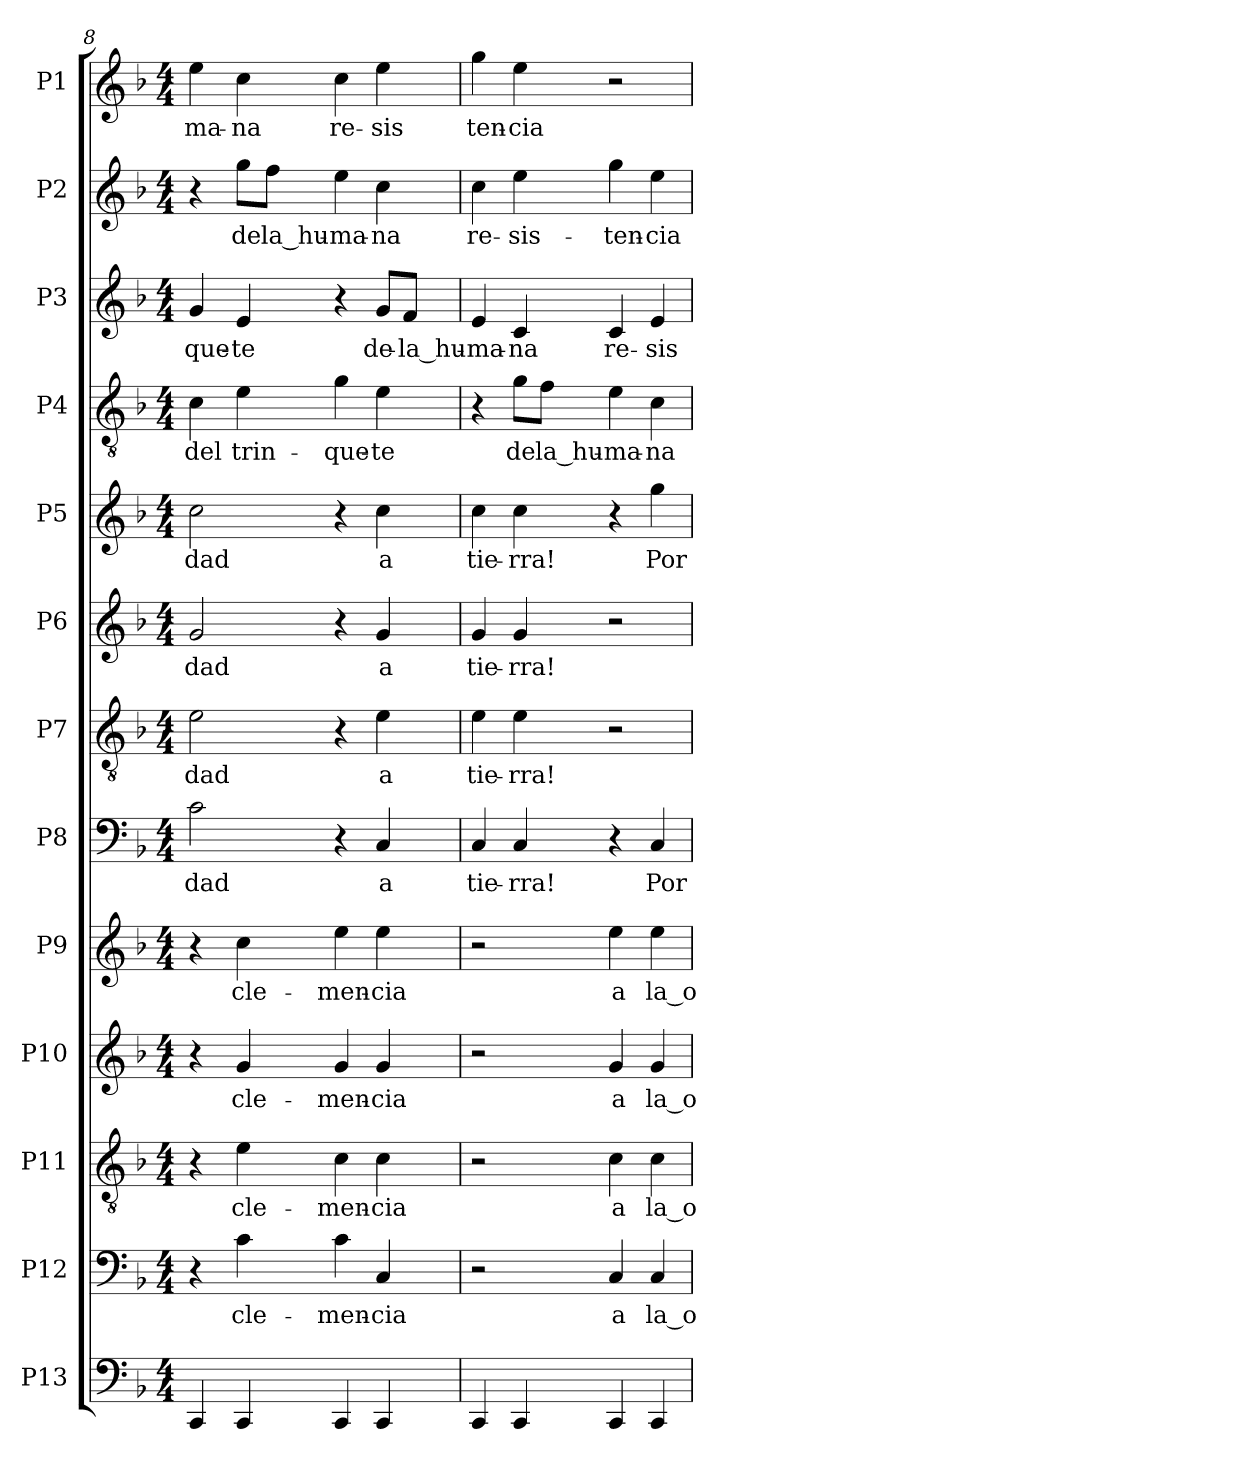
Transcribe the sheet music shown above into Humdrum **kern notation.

**kern	**kern	**text	**kern	**text	**kern	**text	**kern	**text	**kern	**text	**kern	**text	**kern	**text	**kern	**text	**kern	**text	**kern	**text	**kern	**text	**kern	**text
*part13	*part12	*part12	*part11	*part11	*part10	*part10	*part9	*part9	*part8	*part8	*part7	*part7	*part6	*part6	*part5	*part5	*part4	*part4	*part3	*part3	*part2	*part2	*part1	*part1
*staff13	*staff12	*staff12	*staff11	*staff11	*staff10	*staff10	*staff9	*staff9	*staff8	*staff8	*staff7	*staff7	*staff6	*staff6	*staff5	*staff5	*staff4	*staff4	*staff3	*staff3	*staff2	*staff2	*staff1	*staff1
*I"P13	*I"P12	*	*I"P11	*	*I"P10	*	*I"P9	*	*I"P8	*	*I"P7	*	*I"P6	*	*I"P5	*	*I"P4	*	*I"P3	*	*I"P2	*	*I"P1	*
*clefF4	*clefF4	*	*clefGv2	*	*clefG2	*	*clefG2	*	*clefF4	*	*clefGv2	*	*clefG2	*	*clefG2	*	*clefGv2	*	*clefG2	*	*clefG2	*	*clefG2	*
*	*	*	*ITrd7c12	*	*	*	*	*	*	*	*ITrd7c12	*	*	*	*	*	*ITrd7c12	*	*	*	*	*	*	*
*k[b-]	*k[b-]	*	*k[b-]	*	*k[b-]	*	*k[b-]	*	*k[b-]	*	*k[b-]	*	*k[b-]	*	*k[b-]	*	*k[b-]	*	*k[b-]	*	*k[b-]	*	*k[b-]	*
*F:	*F:	*	*F:	*	*F:	*	*F:	*	*F:	*	*F:	*	*F:	*	*F:	*	*F:	*	*F:	*	*F:	*	*F:	*
*M4/4	*M4/4	*	*M4/4	*	*M4/4	*	*M4/4	*	*M4/4	*	*M4/4	*	*M4/4	*	*M4/4	*	*M4/4	*	*M4/4	*	*M4/4	*	*M4/4	*
=8	=8	=8	=8	=8	=8	=8	=8	=8	=8	=8	=8	=8	=8	=8	=8	=8	=8	=8	=8	=8	=8	=8	=8	=8
!	!	!	!	!	!	!	!	!	!	!LO:LY:b:color=#000000	!	!	!	!	!	!	!	!	!	!	!	!	!	!
!	!	!	!	!	!	!	!	!	!	!	!	!LO:LY:b:color=#000000	!	!	!	!	!	!	!	!	!	!	!	!
!	!	!	!	!	!	!	!	!	!	!	!	!	!	!LO:LY:b:color=#000000	!	!	!	!	!	!	!	!	!	!
!	!	!	!	!	!	!	!	!	!	!	!	!	!	!	!	!LO:LY:b:color=#000000	!	!	!	!	!	!	!	!
!	!	!	!	!	!	!	!	!	!	!	!	!	!	!	!	!	!	!LO:LY:b:color=#000000	!	!	!	!	!	!
!	!	!	!	!	!	!	!	!	!	!	!	!	!	!	!	!	!	!	!	!LO:LY:b:color=#000000	!	!	!	!
!	!	!	!	!	!	!	!	!	!	!	!	!	!	!	!	!	!	!	!	!	!	!	!	!LO:LY:b:color=#000000
4CCi/	4r	.	4r	.	4r	.	4r	.	2ci\	-dad	2Ei\	-dad	2gi/	-dad	2cci\	-dad	4Ci\	del	4gi/	-que-	4r	.	4eei\	-ma-
!	!	!LO:LY:b:color=#000000	!	!	!	!	!	!	!	!	!	!	!	!	!	!	!	!	!	!	!	!	!	!
!	!	!	!	!LO:LY:b:color=#000000	!	!	!	!	!	!	!	!	!	!	!	!	!	!	!	!	!	!	!	!
!	!	!	!	!	!	!LO:LY:b:color=#000000	!	!	!	!	!	!	!	!	!	!	!	!	!	!	!	!	!	!
!	!	!	!	!	!	!	!	!LO:LY:b:color=#000000	!	!	!	!	!	!	!	!	!	!	!	!	!	!	!	!
!	!	!	!	!	!	!	!	!	!	!	!	!	!	!	!	!	!	!LO:LY:b:color=#000000	!	!	!	!	!	!
!	!	!	!	!	!	!	!	!	!	!	!	!	!	!	!	!	!	!	!	!LO:LY:b:color=#000000	!	!	!	!
!	!	!	!	!	!	!	!	!	!	!	!	!	!	!	!	!	!	!	!	!	!	!LO:LY:b:color=#000000	!	!
!	!	!	!	!	!	!	!	!	!	!	!	!	!	!	!	!	!	!	!	!	!	!	!	!LO:LY:b:color=#000000
4CCi/	4ci\	cle-	4Ei\	cle-	4gi/	cle-	4cci\	cle-	.	.	.	.	.	.	.	.	4Ei\	trin-	4ei/	-te	8ggi\L	de	4cci\	-na
!	!	!	!	!	!	!	!	!	!	!	!	!	!	!	!	!	!	!	!	!	!	!LO:LY:b:color=#000000	!	!
.	.	.	.	.	.	.	.	.	.	.	.	.	.	.	.	.	.	.	.	.	8ffi\J	la_hu-	.	.
!	!	!LO:LY:b:color=#000000	!	!	!	!	!	!	!	!	!	!	!	!	!	!	!	!	!	!	!	!	!	!
!	!	!	!	!LO:LY:b:color=#000000	!	!	!	!	!	!	!	!	!	!	!	!	!	!	!	!	!	!	!	!
!	!	!	!	!	!	!LO:LY:b:color=#000000	!	!	!	!	!	!	!	!	!	!	!	!	!	!	!	!	!	!
!	!	!	!	!	!	!	!	!LO:LY:b:color=#000000	!	!	!	!	!	!	!	!	!	!	!	!	!	!	!	!
!	!	!	!	!	!	!	!	!	!	!	!	!	!	!	!	!	!	!LO:LY:b:color=#000000	!	!	!	!	!	!
!	!	!	!	!	!	!	!	!	!	!	!	!	!	!	!	!	!	!	!	!	!	!LO:LY:b:color=#000000	!	!
!	!	!	!	!	!	!	!	!	!	!	!	!	!	!	!	!	!	!	!	!	!	!	!	!LO:LY:b:color=#000000
4CCi/	4ci\	-men-	4Ci\	-men-	4gi/	-men-	4eei\	-men-	4r	.	4r	.	4r	.	4r	.	4Gi\	-que-	4r	.	4eei\	-ma-	4cci\	re-
!	!	!LO:LY:b:color=#000000	!	!	!	!	!	!	!	!	!	!	!	!	!	!	!	!	!	!	!	!	!	!
!	!	!	!	!LO:LY:b:color=#000000	!	!	!	!	!	!	!	!	!	!	!	!	!	!	!	!	!	!	!	!
!	!	!	!	!	!	!LO:LY:b:color=#000000	!	!	!	!	!	!	!	!	!	!	!	!	!	!	!	!	!	!
!	!	!	!	!	!	!	!	!LO:LY:b:color=#000000	!	!	!	!	!	!	!	!	!	!	!	!	!	!	!	!
!	!	!	!	!	!	!	!	!	!	!LO:LY:b:color=#000000	!	!	!	!	!	!	!	!	!	!	!	!	!	!
!	!	!	!	!	!	!	!	!	!	!	!	!LO:LY:b:color=#000000	!	!	!	!	!	!	!	!	!	!	!	!
!	!	!	!	!	!	!	!	!	!	!	!	!	!	!LO:LY:b:color=#000000	!	!	!	!	!	!	!	!	!	!
!	!	!	!	!	!	!	!	!	!	!	!	!	!	!	!	!LO:LY:b:color=#000000	!	!	!	!	!	!	!	!
!	!	!	!	!	!	!	!	!	!	!	!	!	!	!	!	!	!	!LO:LY:b:color=#000000	!	!	!	!	!	!
!	!	!	!	!	!	!	!	!	!	!	!	!	!	!	!	!	!	!	!	!LO:LY:b:color=#000000	!	!	!	!
!	!	!	!	!	!	!	!	!	!	!	!	!	!	!	!	!	!	!	!	!	!	!LO:LY:b:color=#000000	!	!
!	!	!	!	!	!	!	!	!	!	!	!	!	!	!	!	!	!	!	!	!	!	!	!	!LO:LY:b:color=#000000
4CCi/	4Ci/	-cia	4Ci\	-cia	4gi/	-cia	4eei\	-cia	4Ci/	a	4Ei\	a	4gi/	a	4cci\	a	4Ei\	-te	8gi/L	de-	4cci\	-na	4eei\	-sis
!	!	!	!	!	!	!	!	!	!	!	!	!	!	!	!	!	!	!	!	!LO:LY:b:color=#000000	!	!	!	!
.	.	.	.	.	.	.	.	.	.	.	.	.	.	.	.	.	.	.	8fi/J	-la_hu-	.	.	.	.
!!LO:PB:g=z
=9	=9	=9	=9	=9	=9	=9	=9	=9	=9	=9	=9	=9	=9	=9	=9	=9	=9	=9	=9	=9	=9	=9	=9	=9
!	!	!	!	!	!	!	!	!	!	!LO:LY:b:color=#000000	!	!	!	!	!	!	!	!	!	!	!	!	!	!
!	!	!	!	!	!	!	!	!	!	!	!	!LO:LY:b:color=#000000	!	!	!	!	!	!	!	!	!	!	!	!
!	!	!	!	!	!	!	!	!	!	!	!	!	!	!LO:LY:b:color=#000000	!	!	!	!	!	!	!	!	!	!
!	!	!	!	!	!	!	!	!	!	!	!	!	!	!	!	!LO:LY:b:color=#000000	!	!	!	!	!	!	!	!
!	!	!	!	!	!	!	!	!	!	!	!	!	!	!	!	!	!	!	!	!LO:LY:b:color=#000000	!	!	!	!
!	!	!	!	!	!	!	!	!	!	!	!	!	!	!	!	!	!	!	!	!	!	!LO:LY:b:color=#000000	!	!
!	!	!	!	!	!	!	!	!	!	!	!	!	!	!	!	!	!	!	!	!	!	!	!	!LO:LY:b:color=#000000
4CCi/	2r	.	2r	.	2r	.	2r	.	4Ci/	tie-	4Ei\	tie-	4gi/	tie-	4cci\	tie-	4r	.	4ei/	-ma-	4cci\	re-	4ggi\	ten-
!	!	!	!	!	!	!	!	!	!	!LO:LY:b:color=#000000	!	!	!	!	!	!	!	!	!	!	!	!	!	!
!	!	!	!	!	!	!	!	!	!	!	!	!LO:LY:b:color=#000000	!	!	!	!	!	!	!	!	!	!	!	!
!	!	!	!	!	!	!	!	!	!	!	!	!	!	!LO:LY:b:color=#000000	!	!	!	!	!	!	!	!	!	!
!	!	!	!	!	!	!	!	!	!	!	!	!	!	!	!	!LO:LY:b:color=#000000	!	!	!	!	!	!	!	!
!	!	!	!	!	!	!	!	!	!	!	!	!	!	!	!	!	!	!LO:LY:b:color=#000000	!	!	!	!	!	!
!	!	!	!	!	!	!	!	!	!	!	!	!	!	!	!	!	!	!	!	!LO:LY:b:color=#000000	!	!	!	!
!	!	!	!	!	!	!	!	!	!	!	!	!	!	!	!	!	!	!	!	!	!	!LO:LY:b:color=#000000	!	!
!	!	!	!	!	!	!	!	!	!	!	!	!	!	!	!	!	!	!	!	!	!	!	!	!LO:LY:b:color=#000000
4CCi/	.	.	.	.	.	.	.	.	4Ci/	-rra!	4Ei\	-rra!	4gi/	-rra!	4cci\	-rra!	8Gi\L	de	4ci/	-na	4eei\	-sis-	4eei\	-cia
!	!	!	!	!	!	!	!	!	!	!	!	!	!	!	!	!	!	!LO:LY:b:color=#000000	!	!	!	!	!	!
.	.	.	.	.	.	.	.	.	.	.	.	.	.	.	.	.	8Fi\J	la_hu-	.	.	.	.	.	.
!	!	!LO:LY:b:color=#000000	!	!	!	!	!	!	!	!	!	!	!	!	!	!	!	!	!	!	!	!	!	!
!	!	!	!	!LO:LY:b:color=#000000	!	!	!	!	!	!	!	!	!	!	!	!	!	!	!	!	!	!	!	!
!	!	!	!	!	!	!LO:LY:b:color=#000000	!	!	!	!	!	!	!	!	!	!	!	!	!	!	!	!	!	!
!	!	!	!	!	!	!	!	!LO:LY:b:color=#000000	!	!	!	!	!	!	!	!	!	!	!	!	!	!	!	!
!	!	!	!	!	!	!	!	!	!	!	!	!	!	!	!	!	!	!LO:LY:b:color=#000000	!	!	!	!	!	!
!	!	!	!	!	!	!	!	!	!	!	!	!	!	!	!	!	!	!	!	!LO:LY:b:color=#000000	!	!	!	!
!	!	!	!	!	!	!	!	!	!	!	!	!	!	!	!	!	!	!	!	!	!	!LO:LY:b:color=#000000	!	!
4CCi/	4Ci/	a	4Ci\	a	4gi/	a	4eei\	a	4r	.	2r	.	2r	.	4r	.	4Ei\	-ma-	4ci/	re-	4ggi\	-ten-	2r	.
!	!	!LO:LY:b:color=#000000	!	!	!	!	!	!	!	!	!	!	!	!	!	!	!	!	!	!	!	!	!	!
!	!	!	!	!LO:LY:b:color=#000000	!	!	!	!	!	!	!	!	!	!	!	!	!	!	!	!	!	!	!	!
!	!	!	!	!	!	!LO:LY:b:color=#000000	!	!	!	!	!	!	!	!	!	!	!	!	!	!	!	!	!	!
!	!	!	!	!	!	!	!	!LO:LY:b:color=#000000	!	!	!	!	!	!	!	!	!	!	!	!	!	!	!	!
!	!	!	!	!	!	!	!	!	!	!LO:LY:b:color=#000000	!	!	!	!	!	!	!	!	!	!	!	!	!	!
!	!	!	!	!	!	!	!	!	!	!	!	!	!	!	!	!LO:LY:b:color=#000000	!	!	!	!	!	!	!	!
!	!	!	!	!	!	!	!	!	!	!	!	!	!	!	!	!	!	!LO:LY:b:color=#000000	!	!	!	!	!	!
!	!	!	!	!	!	!	!	!	!	!	!	!	!	!	!	!	!	!	!	!LO:LY:b:color=#000000	!	!	!	!
!	!	!	!	!	!	!	!	!	!	!	!	!	!	!	!	!	!	!	!	!	!	!LO:LY:b:color=#000000	!	!
4CCi/	4Ci/	la_o-	4Ci\	la_o-	4gi/	la_o-	4eei\	la_o-	4Ci/	Por-	.	.	.	.	4ggi\	Por-	4Ci\	-na	4ei/	-sis-	4eei\	-cia	.	.
=	=	=	=	=	=	=	=	=	=	=	=	=	=	=	=	=	=	=	=	=	=	=	=	=
*-	*-	*-	*-	*-	*-	*-	*-	*-	*-	*-	*-	*-	*-	*-	*-	*-	*-	*-	*-	*-	*-	*-	*-	*-
